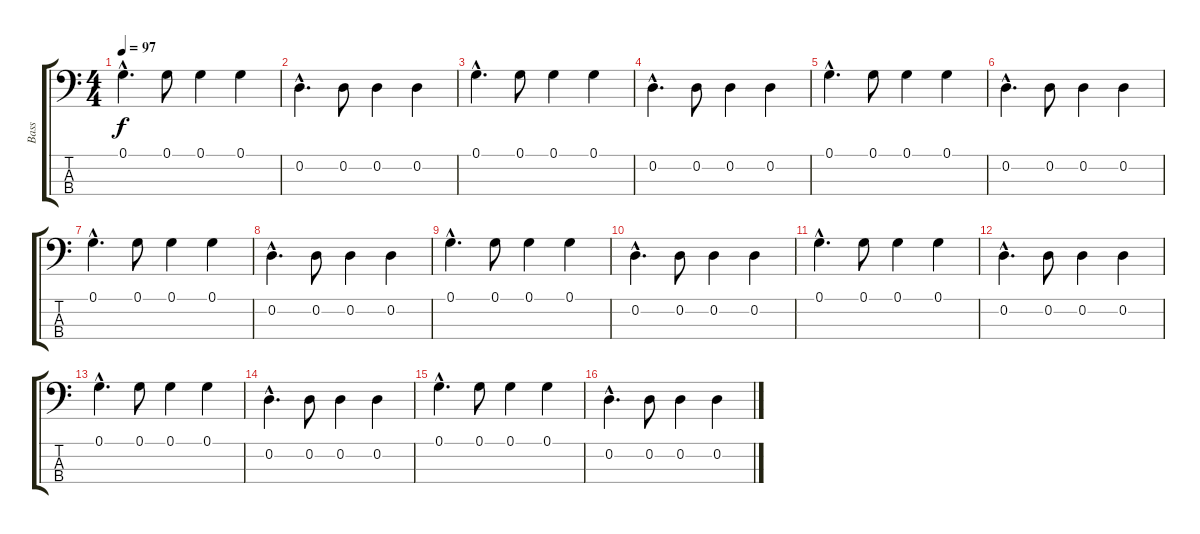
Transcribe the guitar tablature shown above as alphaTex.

\track ("Bass" "Bass") {instrument electricbassfinger}
\staff {score tabs}
\tuning (G2 D2 A1 E1) {hide}
\ts (4 4)
\tempo 97
\clef f4
\ks c
0.1{hac}.4{d dy f} 0.1.8 0.1.4 0.1.4 |
0.2{hac}.4{d} 0.2.8 0.2.4 0.2.4 |
0.1{hac}.4{d} 0.1.8 0.1.4 0.1.4 |
0.2{hac}.4{d} 0.2.8 0.2.4 0.2.4 |
0.1{hac}.4{d} 0.1.8 0.1.4 0.1.4 |
0.2{hac}.4{d} 0.2.8 0.2.4 0.2.4 |
0.1{hac}.4{d} 0.1.8 0.1.4 0.1.4 |
0.2{hac}.4{d} 0.2.8 0.2.4 0.2.4 |
0.1{hac}.4{d} 0.1.8 0.1.4 0.1.4 |
0.2{hac}.4{d} 0.2.8 0.2.4 0.2.4 |
0.1{hac}.4{d} 0.1.8 0.1.4 0.1.4 |
0.2{hac}.4{d} 0.2.8 0.2.4 0.2.4 |
0.1{hac}.4{d} 0.1.8 0.1.4 0.1.4 |
0.2{hac}.4{d} 0.2.8 0.2.4 0.2.4 |
0.1{hac}.4{d} 0.1.8 0.1.4 0.1.4 |
0.2{hac}.4{d} 0.2.8 0.2.4 0.2.4
